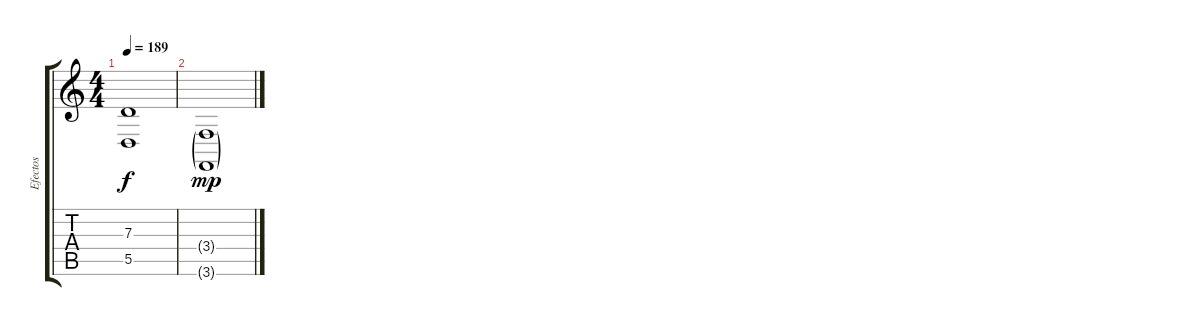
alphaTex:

\track ("Efectos" "Efectos") {instrument choiraahs}
\staff {score tabs}
\tuning (E4 B3 G3 D3 A2 D2) {hide}
\ts (4 4)
\tempo 189
\clef g2
\ks c
(7.3{t} 5.5{t}).1{dy f} |
(3.4{g} 3.6{g}).1{dy mp}
